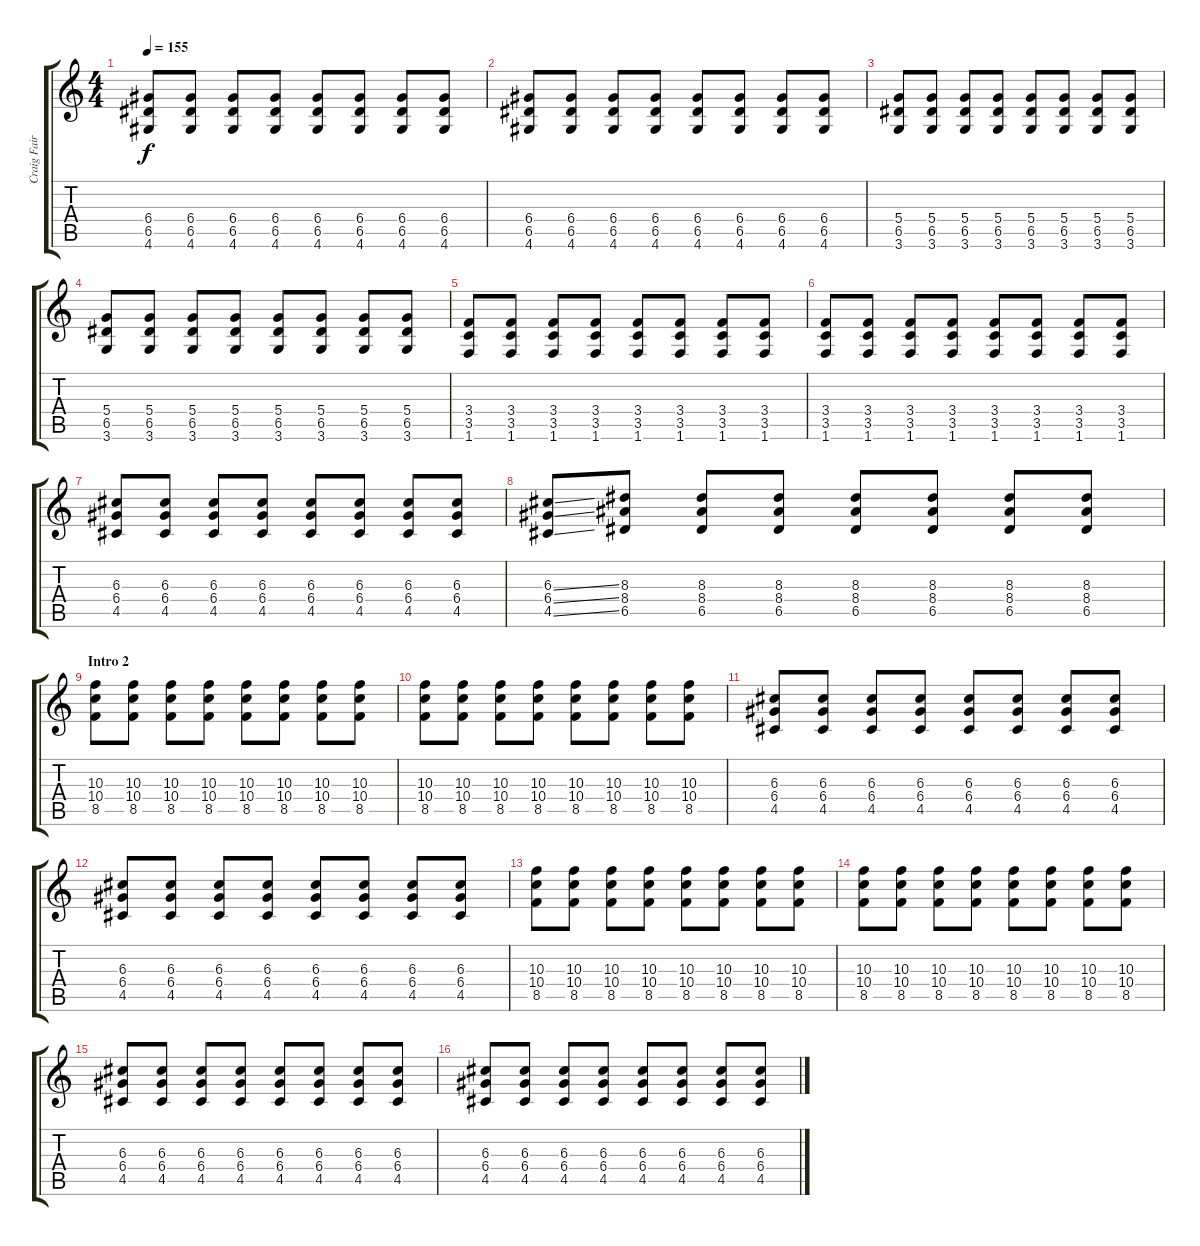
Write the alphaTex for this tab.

\track ("Craig Fairbaugh Guitar 1" "Craig Fair") {instrument overdrivenguitar}
\staff {score tabs}
\tuning (E4 B3 G3 D3 A2 E2) {hide}
\ts (4 4)
\tempo 155
\clef g2
\ks c
(6.4 6.5 4.6).8{dy f} (6.4 6.5 4.6).8 (6.4 6.5 4.6).8 (6.4 6.5 4.6).8 (6.4 6.5 4.6).8 (6.4 6.5 4.6).8 (6.4 6.5 4.6).8 (6.4 6.5 4.6).8 |
(6.4 6.5 4.6).8 (6.4 6.5 4.6).8 (6.4 6.5 4.6).8 (6.4 6.5 4.6).8 (6.4 6.5 4.6).8 (6.4 6.5 4.6).8 (6.4 6.5 4.6).8 (6.4 6.5 4.6).8 |
(5.4 6.5 3.6).8 (5.4 6.5 3.6).8 (5.4 6.5 3.6).8 (5.4 6.5 3.6).8 (5.4 6.5 3.6).8 (5.4 6.5 3.6).8 (5.4 6.5 3.6).8 (5.4 6.5 3.6).8 |
(5.4 6.5 3.6).8 (5.4 6.5 3.6).8 (5.4 6.5 3.6).8 (5.4 6.5 3.6).8 (5.4 6.5 3.6).8 (5.4 6.5 3.6).8 (5.4 6.5 3.6).8 (5.4 6.5 3.6).8 |
(3.4 3.5 1.6).8 (3.4 3.5 1.6).8 (3.4 3.5 1.6).8 (3.4 3.5 1.6).8 (3.4 3.5 1.6).8 (3.4 3.5 1.6).8 (3.4 3.5 1.6).8 (3.4 3.5 1.6).8 |
(3.4 3.5 1.6).8 (3.4 3.5 1.6).8 (3.4 3.5 1.6).8 (3.4 3.5 1.6).8 (3.4 3.5 1.6).8 (3.4 3.5 1.6).8 (3.4 3.5 1.6).8 (3.4 3.5 1.6).8 |
(6.3 6.4 4.5).8 (6.3 6.4 4.5).8 (6.3 6.4 4.5).8 (6.3 6.4 4.5).8 (6.3 6.4 4.5).8 (6.3 6.4 4.5).8 (6.3 6.4 4.5).8 (6.3 6.4 4.5).8 |
(6.3{ss} 6.4{ss} 4.5{ss}).8 (8.3 8.4 6.5).8 (8.3 8.4 6.5).8 (8.3 8.4 6.5).8 (8.3 8.4 6.5).8 (8.3 8.4 6.5).8 (8.3 8.4 6.5).8 (8.3 8.4 6.5).8 |
\section ("" "Intro 2")
(10.3 10.4 8.5).8 (10.3 10.4 8.5).8 (10.3 10.4 8.5).8 (10.3 10.4 8.5).8 (10.3 10.4 8.5).8 (10.3 10.4 8.5).8 (10.3 10.4 8.5).8 (10.3 10.4 8.5).8 |
(10.3 10.4 8.5).8 (10.3 10.4 8.5).8 (10.3 10.4 8.5).8 (10.3 10.4 8.5).8 (10.3 10.4 8.5).8 (10.3 10.4 8.5).8 (10.3 10.4 8.5).8 (10.3 10.4 8.5).8 |
(6.3 6.4 4.5).8 (6.3 6.4 4.5).8 (6.3 6.4 4.5).8 (6.3 6.4 4.5).8 (6.3 6.4 4.5).8 (6.3 6.4 4.5).8 (6.3 6.4 4.5).8 (6.3 6.4 4.5).8 |
(6.3 6.4 4.5).8 (6.3 6.4 4.5).8 (6.3 6.4 4.5).8 (6.3 6.4 4.5).8 (6.3 6.4 4.5).8 (6.3 6.4 4.5).8 (6.3 6.4 4.5).8 (6.3 6.4 4.5).8 |
(10.3 10.4 8.5).8 (10.3 10.4 8.5).8 (10.3 10.4 8.5).8 (10.3 10.4 8.5).8 (10.3 10.4 8.5).8 (10.3 10.4 8.5).8 (10.3 10.4 8.5).8 (10.3 10.4 8.5).8 |
(10.3 10.4 8.5).8 (10.3 10.4 8.5).8 (10.3 10.4 8.5).8 (10.3 10.4 8.5).8 (10.3 10.4 8.5).8 (10.3 10.4 8.5).8 (10.3 10.4 8.5).8 (10.3 10.4 8.5).8 |
(6.3 6.4 4.5).8 (6.3 6.4 4.5).8 (6.3 6.4 4.5).8 (6.3 6.4 4.5).8 (6.3 6.4 4.5).8 (6.3 6.4 4.5).8 (6.3 6.4 4.5).8 (6.3 6.4 4.5).8 |
(6.3 6.4 4.5).8 (6.3 6.4 4.5).8 (6.3 6.4 4.5).8 (6.3 6.4 4.5).8 (6.3 6.4 4.5).8 (6.3 6.4 4.5).8 (6.3 6.4 4.5).8 (6.3 6.4 4.5).8
